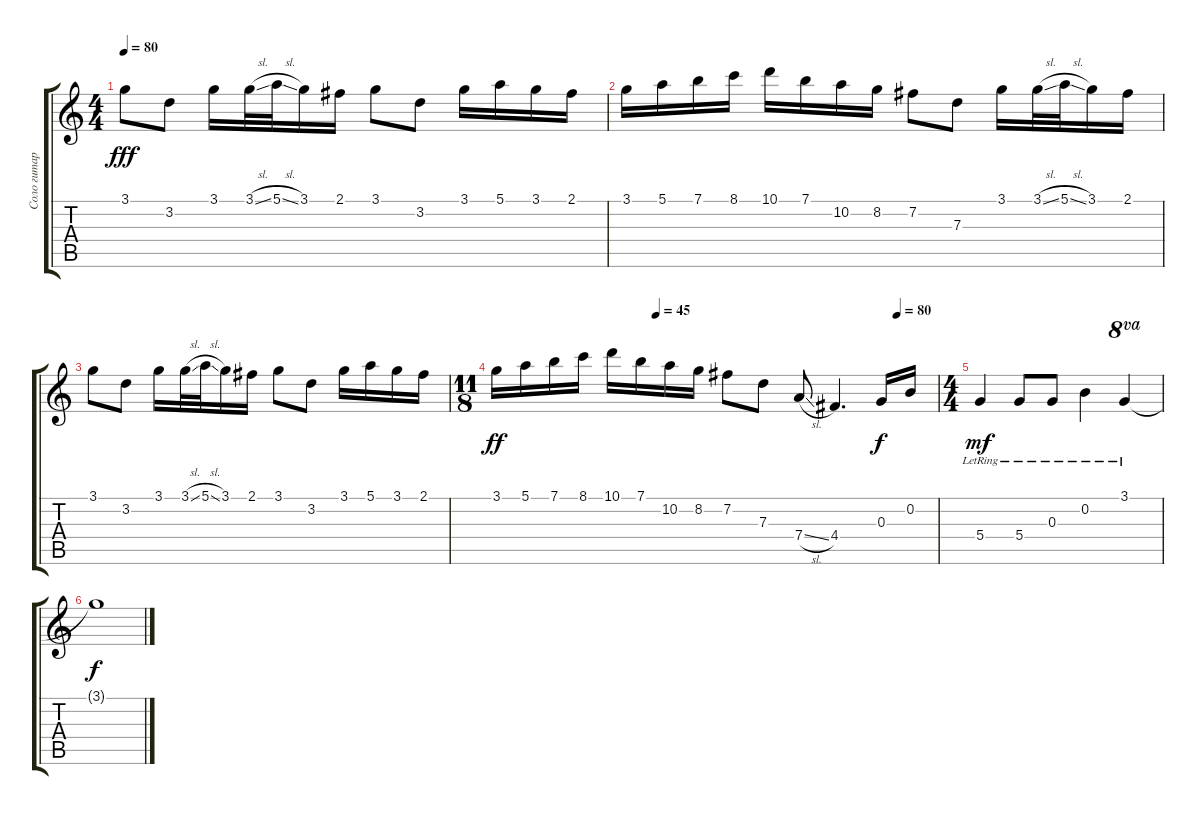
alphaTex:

\track ("Соло гитара" "Соло гитар") {instrument overdrivenguitar}
\staff {score tabs}
\tuning (E4 B3 G3 D3 A2 E2) {hide}
\ts (4 4)
\tempo 80
\clef g2
\ks c
3.1.8{dy fff} 3.2.8 3.1.16 3.1{sl}.32 5.1{sl}.32 3.1.16 2.1.16 3.1.8 3.2.8 3.1.16 5.1.16 3.1.16 2.1.16 |
3.1.16 5.1.16 7.1.16 8.1.16 10.1.16 7.1.16 10.2.16 8.2.16 7.2.8 7.3.8 3.1.16 3.1{sl}.32 5.1{sl}.32 3.1.16 2.1.16 |
3.1.8 3.2.8 3.1.16 3.1{sl}.32 5.1{sl}.32 3.1.16 2.1.16 3.1.8 3.2.8 3.1.16 5.1.16 3.1.16 2.1.16 |
\ts (11 8)
\tempo (45 0.36363636363636365)
\tempo (80 0.9090909090909091)
3.1.16{dy ff} 5.1.16 7.1.16 8.1.16 10.1.16 7.1.16 10.2.16 8.2.16 7.2.8 7.3.8 7.4{sl}.8 4.4.4{d} 0.3.16{dy f instrument acousticguitarsteel} 0.2.16 |
\ts (4 4)
5.4{lr}.4{dy mf} 5.4{lr}.8 0.3{lr}.8 0.2{lr}.4 3.1{lr}.4{ot 8va} |
3.1{t}.1{dy f}
